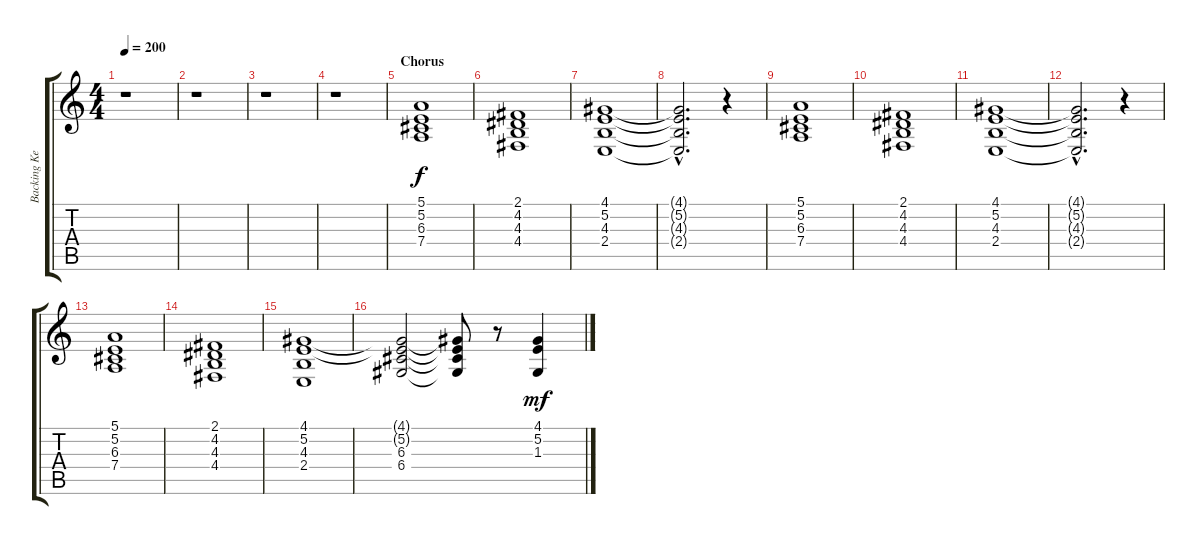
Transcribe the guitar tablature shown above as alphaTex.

\track ("Backing Keyboards" "Backing Ke") {instrument choiraahs}
\staff {score tabs}
\tuning (E4 B3 G3 D3 A2 E2) {hide}
\ts (4 4)
\tempo 200
\clef g2
\ks c
r.1{dy f} |
r.1 |
r.1 |
r.1 |
\section ("" "Chorus")
(5.1 5.2 6.3 7.4).1 |
(2.1 4.2 4.3 4.4).1 |
(4.1 5.2 4.3 2.4).1 |
(4.1{hac t} 5.2{hac t} 4.3{hac t} 2.4{hac t}).2{d} r.4 |
(5.1 5.2 6.3 7.4).1 |
(2.1 4.2 4.3 4.4).1 |
(4.1 5.2 4.3 2.4).1 |
(4.1{hac t} 5.2{hac t} 4.3{hac t} 2.4{hac t}).2{d} r.4 |
(5.1 5.2 6.3 7.4).1 |
(2.1 4.2 4.3 4.4).1 |
(4.1 5.2 4.3 2.4).1 |
(4.1{t} 5.2{t} 6.3 6.4).2 (4.1{t} 5.2{t} 6.3{t} 6.4{t}).8 r.8 (4.1 5.2 1.3).4{dy mf}
